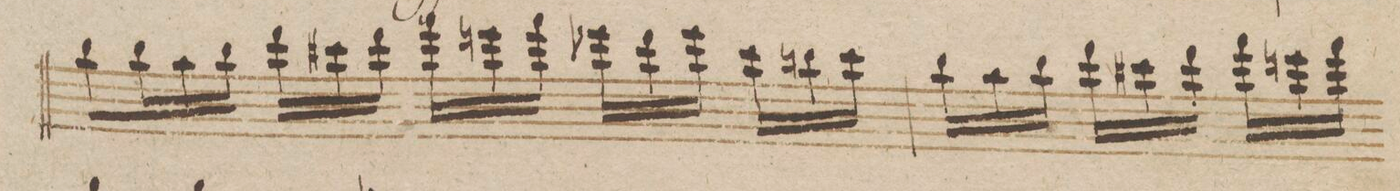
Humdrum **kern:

**kern	**dynam
*I"Violino Imo	*
*clefG2	*
*k[b-e-]	*
*M6/8	*
8bb-\L	.
24bb-\L	.
24aa\	.
24bb-\JJ	.
24ddd\LL	.
24ccc#X\	.
24ddd\JJ	.
24fff\LL	.
24eeen\	.
24fff\JJ	.
24eee-X\LL	.
24ddd\	.
24eee-\JJ	.
24ccc#\LL	.
24bbn\	.
24ccc#\JJ	.
=63	=63
24bb-\LL	.
24aa\	.
24bb-\JJ	.
24ddd\LL	.
24ccc#X\	.
24ddd\JJ	.
24fff\LL	.
24eeen\	.
24fff\JJ	.
*-	*-
